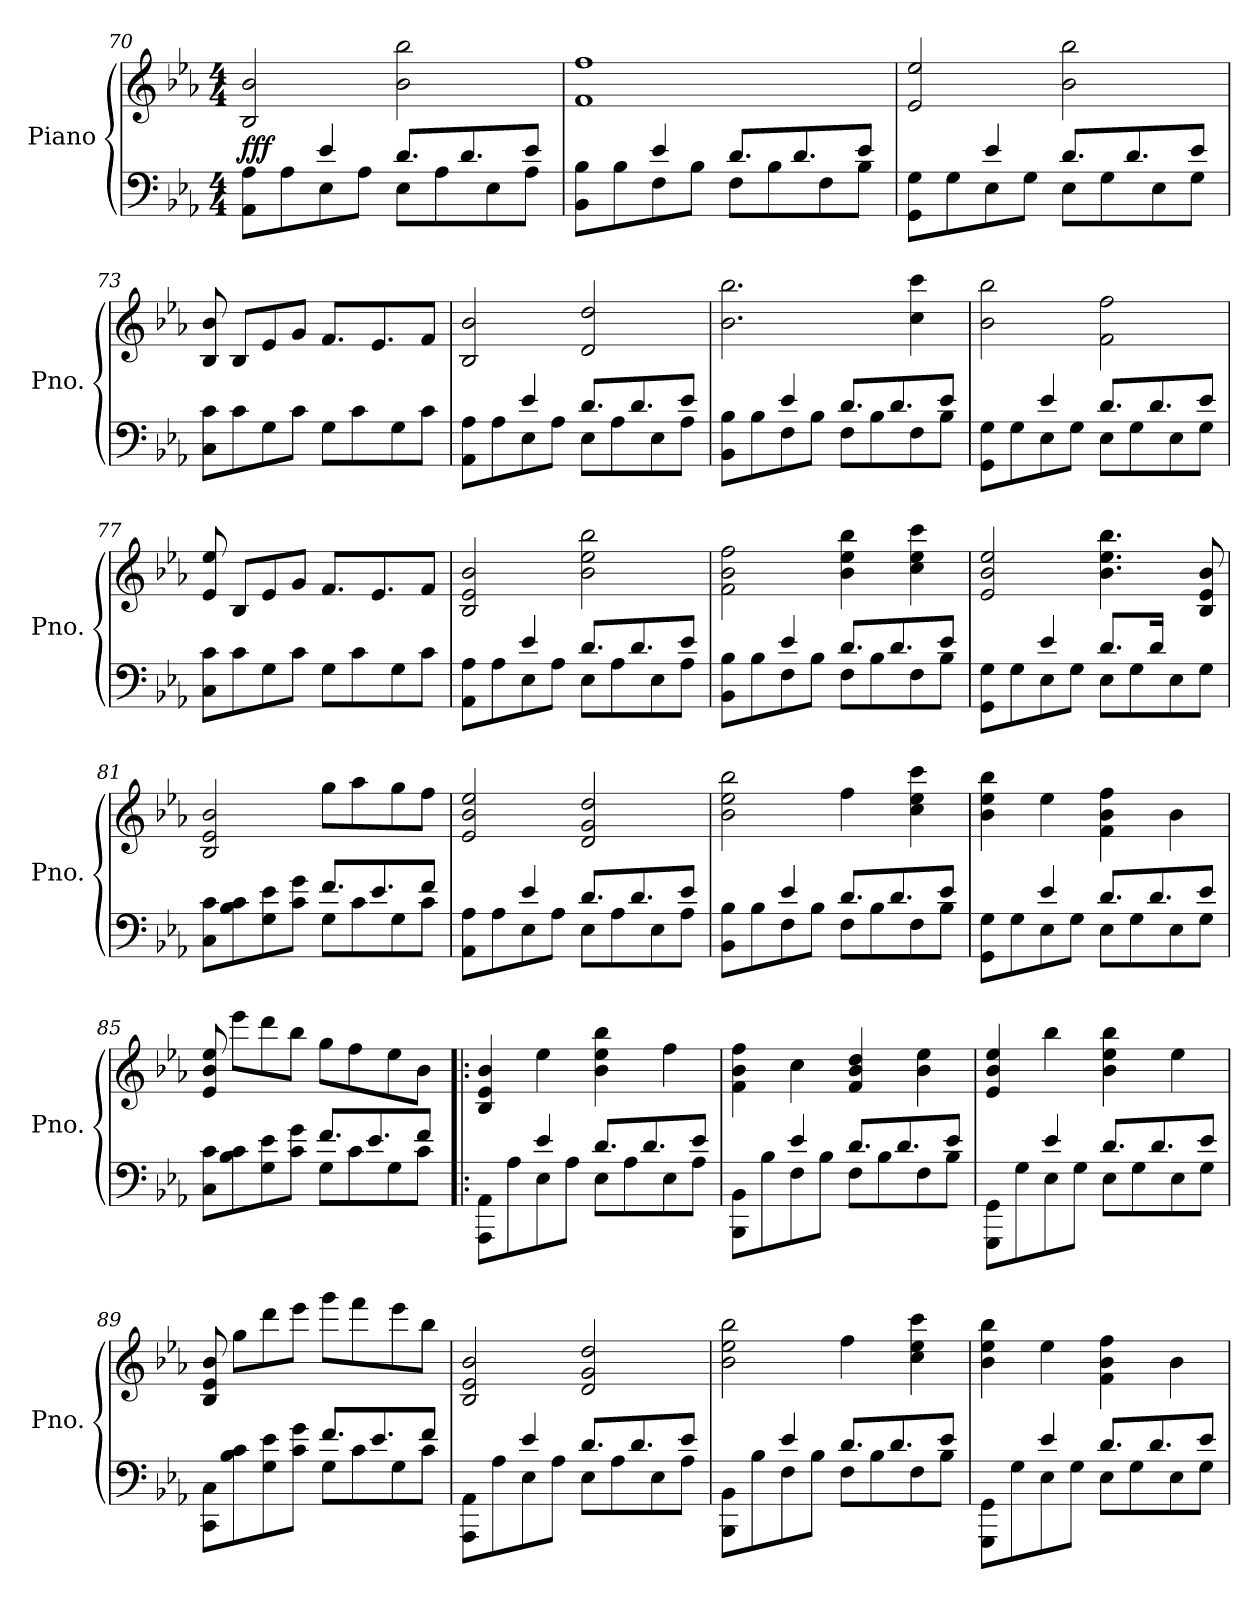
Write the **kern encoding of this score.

**kern	**kern	**dynam
*part1	*part1	*part1
*staff2	*staff1	*staff1/2
*I"Piano	*	*
*I'Pno.	*	*
!!LO:PB:g=z
*clefF4	*clefG2	*
*k[b-e-a-]	*k[b-e-a-]	*
*M4/4	*M4/4	*
=70	=70	=70
*^	*	*
!	!	!	!LO:DY:a=2
!	!	!	!LO:DY:n=1:b
8AA-\ 8A-\L	4ryy	2B-/ 2b-/	f ff
8A-\	.	.	.
8E-\	4e-/	.	.
8A-\J	.	.	.
8E-\L	8.d/L	2b-\ 2bb-\	.
8A-\	.	.	.
.	8.d/	.	.
8E-\	.	.	.
8A-\J	8e-/J	.	.
=71	=71	=71	=71
8BB-\ 8B-\L	8rbyy	1f 1ff	.
8B-\	8rbyy	.	.
8F\	4e-/	.	.
8B-\J	.	.	.
8F\L	8.d/L	.	.
8B-\	.	.	.
.	8.d/	.	.
8F\	.	.	.
8B-\J	8e-/J	.	.
=72	=72	=72	=72
8GG\ 8G\L	4ryy	2e-/ 2ee-/	.
8G\	.	.	.
8E-\	4e-/	.	.
8G\J	.	.	.
8E-\L	8.d/L	2b-\ 2bb-\	.
8G\	.	.	.
.	8.d/	.	.
8E-\	.	.	.
8G\J	8e-/J	.	.
*v	*v	*	*
=73	=73	=73
8C\ 8c\L	8B-/ 8b-/	.
8c\	8B-/L	.
8G\	8e-/	.
8c\J	8g/J	.
8G\L	8.f/L	.
8c\	.	.
.	8.e-/	.
8G\	.	.
8c\J	8f/J	.
!!LO:LB:g=z
=74	=74	=74
*^	*	*
8AA-\ 8A-\L	4ryy	2B-/ 2b-/	.
8A-\	.	.	.
8E-\	4e-/	.	.
8A-\J	.	.	.
8E-\L	8.d/L	2d/ 2dd/	.
8A-\	.	.	.
.	8.d/	.	.
8E-\	.	.	.
8A-\J	8e-/J	.	.
=75	=75	=75	=75
8BB-\ 8B-\L	4ryy	2.b-\ 2.bb-\	.
8B-\	.	.	.
8F\	4e-/	.	.
8B-\J	.	.	.
8F\L	8.d/L	.	.
8B-\	.	.	.
.	8.d/	.	.
8F\	.	4cc\ 4ccc\	.
8B-\J	8e-/J	.	.
=76	=76	=76	=76
8GG\ 8G\L	4ryy	2b-\ 2bb-\	.
8G\	.	.	.
8E-\	4e-/	.	.
8G\J	.	.	.
8E-\L	8.d/L	2f\ 2ff\	.
8G\	.	.	.
.	8.d/	.	.
8E-\	.	.	.
8G\J	8e-/J	.	.
*v	*v	*	*
=77	=77	=77
8C\ 8c\L	8e-/ 8ee-/	.
8c\	8B-/L	.
8G\	8e-/	.
8c\J	8g/J	.
8G\L	8.f/L	.
8c\	.	.
.	8.e-/	.
8G\	.	.
8c\J	8f/J	.
!!LO:LB:g=z
=78	=78	=78
*^	*	*
8AA-\ 8A-\L	4ryy	2B-/ 2e-/ 2b-/	.
8A-\	.	.	.
8E-\	4e-/	.	.
8A-\J	.	.	.
8E-\L	8.d/L	2b-\ 2ee-\ 2bb-\	.
8A-\	.	.	.
.	8.d/	.	.
8E-\	.	.	.
8A-\J	8e-/J	.	.
=79	=79	=79	=79
8BB-\ 8B-\L	4ryy	2f\ 2b-\ 2ff\	.
8B-\	.	.	.
8F\	4e-/	.	.
8B-\J	.	.	.
8F\L	8.d/L	4b-\ 4ee-\ 4bb-\	.
8B-\	.	.	.
.	8.d/	.	.
8F\	.	4cc\ 4ee-\ 4ccc\	.
8B-\J	8e-/J	.	.
=80	=80	=80	=80
8GG\ 8G\L	4ryy	2e-/ 2b-/ 2ee-/	.
8G\	.	.	.
8E-\	4e-/	.	.
8G\J	.	.	.
8E-\L	8.d/L	4.b-\ 4.ee-\ 4.bb-\	.
8G\	.	.	.
.	16d/Jk	.	.
8E-\	4ryy	.	.
8G\J	.	8B-/ 8e-/ 8b-/	.
=81	=81	=81	=81
8C\ 8c\L	2ryy	2B-/ 2e-/ 2b-/	.
8B-\ 8c\	.	.	.
8G\ 8e-\	.	.	.
8c\ 8g\J	.	.	.
8G\L	8.f/L	8gg\L	.
8c\	.	8aa-\	.
.	8.e-/	.	.
8G\	.	8gg\	.
8c\J	8f/J	8ff\J	.
!!LO:LB:g=z
=82	=82	=82	=82
8AA-\ 8A-\L	8rbyy	2e-/ 2b-/ 2ee-/	.
8A-\	8ryy	.	.
8E-\	4e-/	.	.
8A-\J	.	.	.
8E-\L	8.d/L	2d/ 2g/ 2dd/	.
8A-\	.	.	.
.	8.d/	.	.
8E-\	.	.	.
8A-\J	8e-/J	.	.
=83	=83	=83	=83
8BB-\ 8B-\L	8rbyy	2b-\ 2ee-\ 2bb-\	.
8B-\	8rbyy	.	.
8F\	4e-/	.	.
8B-\J	.	.	.
8F\L	8.d/L	4ff\	.
8B-\	.	.	.
.	8.d/	.	.
8F\	.	4cc\ 4ee-\ 4ccc\	.
8B-\J	8e-/J	.	.
=84	=84	=84	=84
8GG\ 8G\L	4ryy	4b-\ 4ee-\ 4bb-\	.
8G\	.	.	.
8E-\	4e-/	4ee-\	.
8G\J	.	.	.
8E-\L	8.d/L	4f\ 4b-\ 4ff\	.
8G\	.	.	.
.	8.d/	.	.
8E-\	.	4b-\	.
8G\J	8e-/J	.	.
=85	=85	=85	=85
8C\ 8c\L	2ryy	8e-/ 8b-/ 8ee-/	.
8B-\ 8c\	.	8eee-\L	.
8G\ 8e-\	.	8ddd\	.
8c\ 8g\J	.	8bb-\J	.
8G\L	8.f/L	8gg\L	.
8c\	.	8ff\	.
.	8.e-/	.	.
8G\	.	8ee-\	.
8c\J	8f/J	8b-\J	.
!!LO:LB:g=z
=86!|:	=86!|:	=86!|:	=86!|:
8AAA-\ 8AA-\L	4ryy	4B-/ 4e-/ 4b-/	.
8A-\	.	.	.
8E-\	4e-/	4ee-\	.
8A-\J	.	.	.
8E-\L	8.d/L	4b-\ 4ee-\ 4bb-\	.
8A-\	.	.	.
.	8.d/	.	.
8E-\	.	4ff\	.
8A-\J	8e-/J	.	.
=87	=87	=87	=87
8BBB-\ 8BB-\L	8rbyy	4f\ 4b-\ 4ff\	.
8B-\	8rbyy	.	.
8F\	4e-/	4cc\	.
8B-\J	.	.	.
8F\L	8.d/L	4f/ 4b-/ 4dd/	.
8B-\	.	.	.
.	8.d/	.	.
8F\	.	4b-\ 4ee-\	.
8B-\J	8e-/J	.	.
=88	=88	=88	=88
8GGG\ 8GG\L	4ryy	4e-/ 4b-/ 4ee-/	.
8G\	.	.	.
8E-\	4e-/	4bb-\	.
8G\J	.	.	.
8E-\L	8.d/L	4b-\ 4ee-\ 4bb-\	.
8G\	.	.	.
.	8.d/	.	.
8E-\	.	4ee-\	.
8G\J	8e-/J	.	.
=89	=89	=89	=89
8CC\ 8C\L	2ryy	8B-/ 8e-/ 8b-/	.
8B-\ 8c\	.	8gg\L	.
8G\ 8e-\	.	8ddd\	.
8c\ 8g\J	.	8eee-\J	.
8G\L	8.f/L	8ggg\L	.
8c\	.	8fff\	.
.	8.e-/	.	.
8G\	.	8eee-\	.
8c\J	8f/J	8bb-\J	.
!!LO:LB:g=z
=90	=90	=90	=90
8AAA-\ 8AA-\L	8rbyy	2B-/ 2e-/ 2b-/	.
8A-\	8ryy	.	.
8E-\	4e-/	.	.
8A-\J	.	.	.
8E-\L	8.d/L	2d/ 2g/ 2dd/	.
8A-\	.	.	.
.	8.d/	.	.
8E-\	.	.	.
8A-\J	8e-/J	.	.
=91	=91	=91	=91
8BBB-\ 8BB-\L	8rbyy	2b-\ 2ee-\ 2bb-\	.
8B-\	8rbyy	.	.
8F\	4e-/	.	.
8B-\J	.	.	.
8F\L	8.d/L	4ff\	.
8B-\	.	.	.
.	8.d/	.	.
8F\	.	4cc\ 4ee-\ 4ccc\	.
8B-\J	8e-/J	.	.
=92	=92	=92	=92
8GGG\ 8GG\L	4ryy	4b-\ 4ee-\ 4bb-\	.
8G\	.	.	.
8E-\	4e-/	4ee-\	.
8G\J	.	.	.
8E-\L	8.d/L	4f\ 4b-\ 4ff\	.
8G\	.	.	.
.	8.d/	.	.
8E-\	.	4b-\	.
8G\J	8e-/J	.	.
*v	*v	*	*
=	=	=
*-	*-	*-
